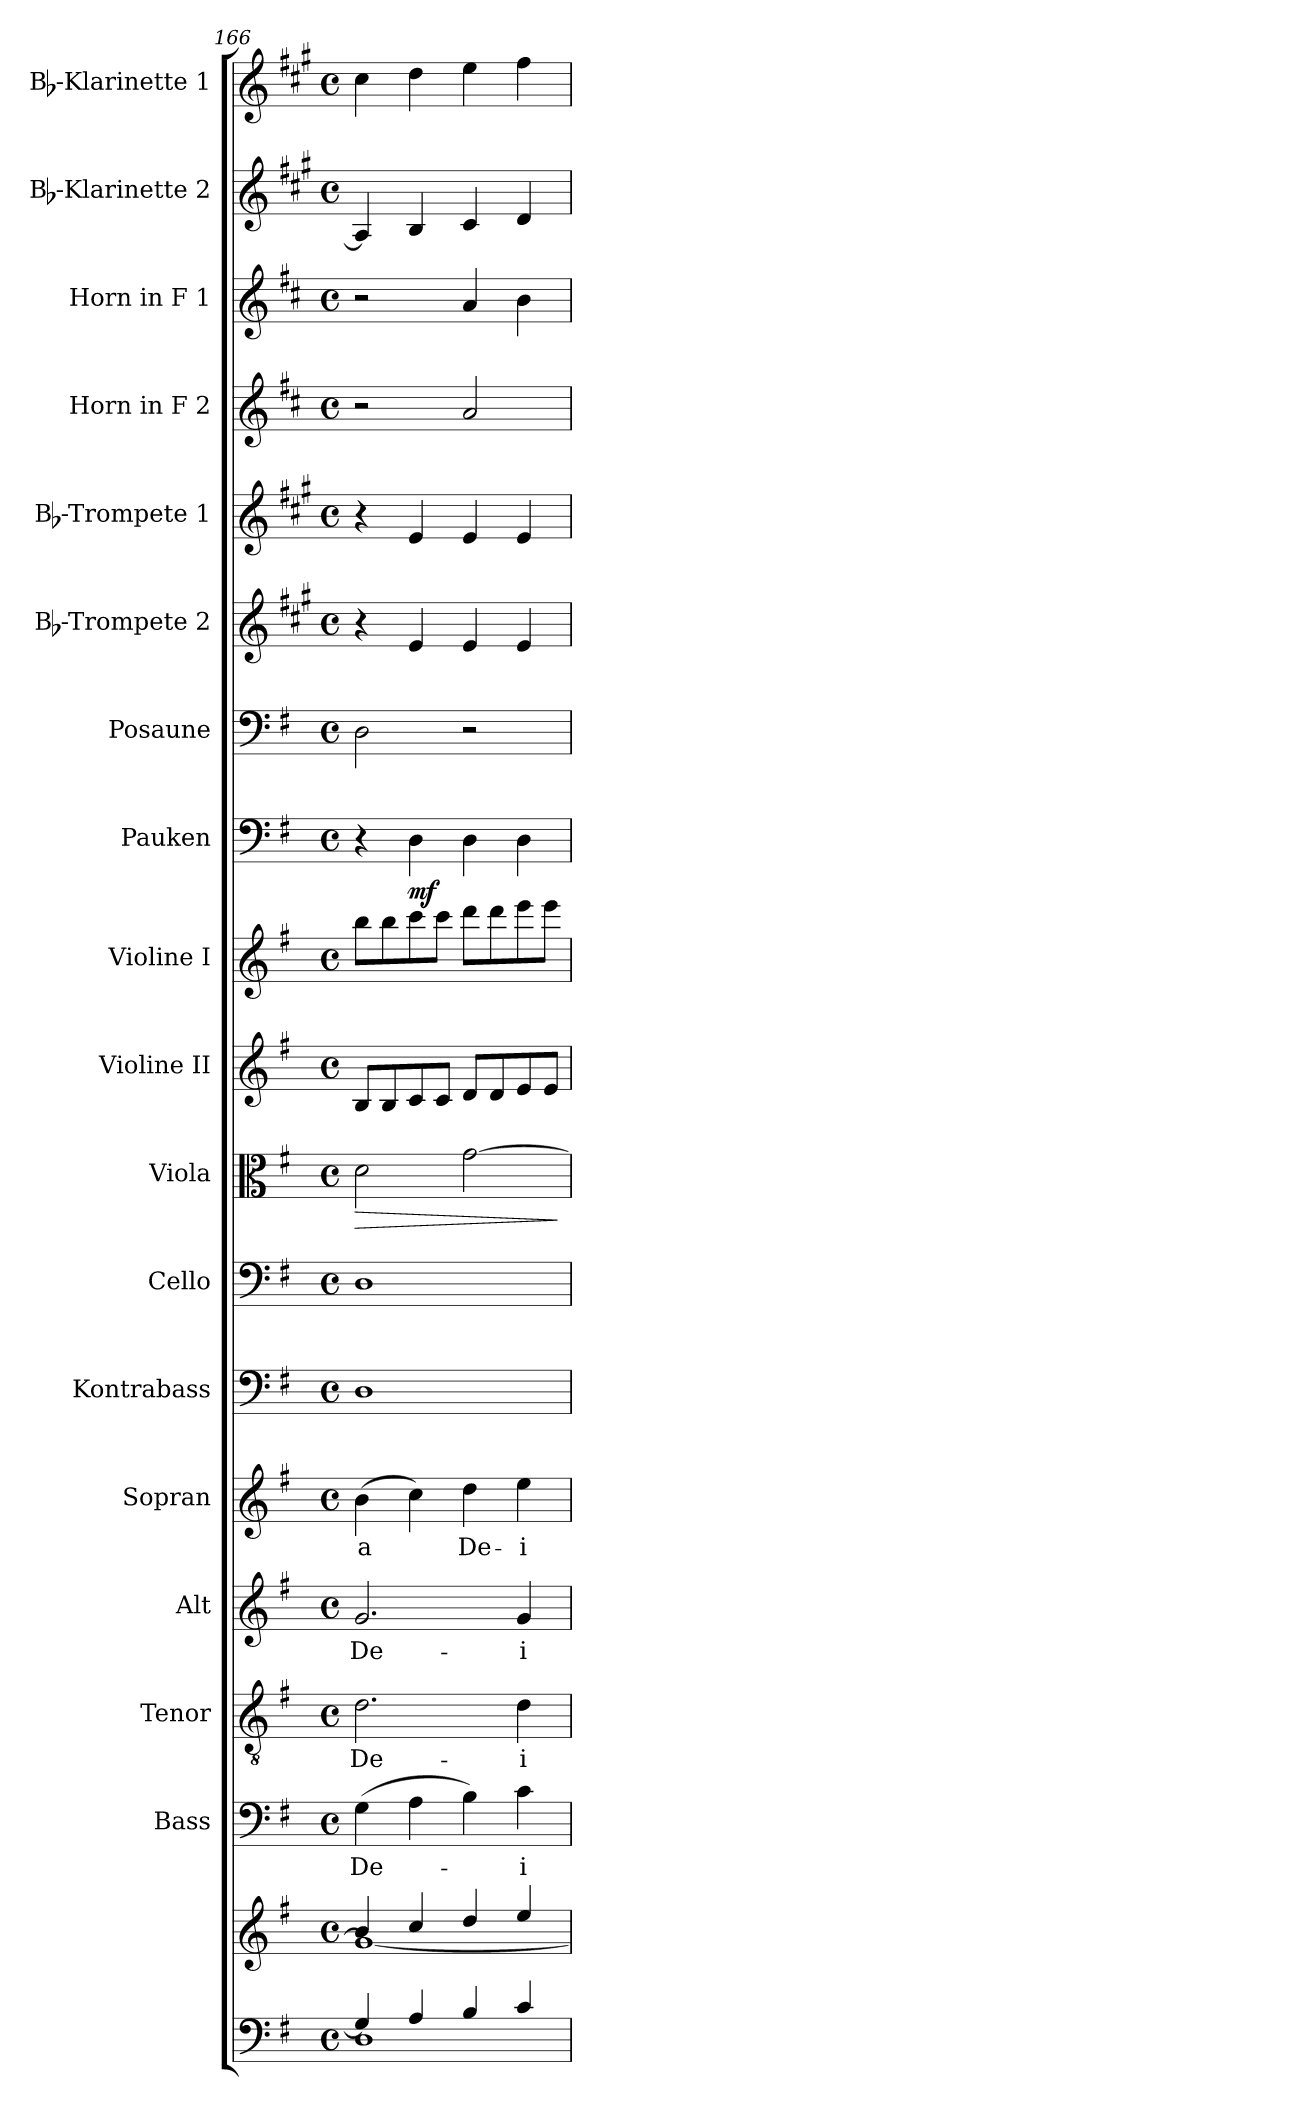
**kern	**kern	**kern	**text	**kern	**text	**kern	**text	**kern	**text	**kern	**kern	**kern	**dynam	**kern	**kern	**kern	**dynam	**kern	**kern	**kern	**kern	**kern	**kern	**kern
*part18	*part18	*part17	*part17	*part16	*part16	*part15	*part15	*part14	*part14	*part13	*part12	*part11	*part11	*part10	*part9	*part8	*part8	*part7	*part6	*part5	*part4	*part3	*part2	*part1
*staff19	*staff18	*staff17	*staff17	*staff16	*staff16	*staff15	*staff15	*staff14	*staff14	*staff13	*staff12	*staff11	*staff11	*staff10	*staff9	*staff8	*staff8	*staff7	*staff6	*staff5	*staff4	*staff3	*staff2	*staff1
*	*	*I"Bass	*	*I"Tenor	*	*I"Alt	*	*I"Sopran	*	*I"Kontrabass	*I"Cello	*I"Viola	*	*I"Violine II	*I"Violine I	*I"Pauken	*	*I"Posaune	*I"Bb-Trompete 2	*I"Bb-Trompete 1	*I"Horn in F 2	*I"Horn in F 1	*I"Bb-Klarinette 2	*I"Bb-Klarinette 1
*	*	*I'B.	*	*I'T.	*	*I'A.	*	*I'S.	*	*I'Kb.	*	*I'Vla.	*	*I'Vl. II	*I'Vl. I	*I'Pk.	*	*I'Pos.	*I'Bb Trp. 2	*I'Bb Trp. 1	*	*	*I'Bb Kl. 2	*I'Bb Kl. 1
*clefF4	*clefG2	*clefF4	*	*clefGv2	*	*clefG2	*	*clefG2	*	*clefF4	*clefF4	*clefC3	*	*clefG2	*clefG2	*clefF4	*	*clefF4	*clefG2	*clefG2	*clefG2	*clefG2	*clefG2	*clefG2
*	*	*	*	*	*	*	*	*	*	*ITrd7c12	*	*	*	*	*	*	*	*	*ITrd1c2	*ITrd1c2	*ITrd4c7	*ITrd4c7	*ITrd1c2	*ITrd1c2
*k[f#]	*k[f#]	*k[f#]	*	*k[f#]	*	*k[f#]	*	*k[f#]	*	*k[f#]	*k[f#]	*k[f#]	*	*k[f#]	*k[f#]	*k[f#]	*	*k[f#]	*k[f#]	*k[f#]	*k[f#]	*k[f#]	*k[f#]	*k[f#]
*G:	*G:	*G:	*	*G:	*	*G:	*	*G:	*	*G:	*G:	*G:	*	*G:	*G:	*G:	*	*G:	*G:	*G:	*G:	*G:	*G:	*G:
*M4/4	*M4/4	*M4/4	*	*M4/4	*	*M4/4	*	*M4/4	*	*M4/4	*M4/4	*M4/4	*	*M4/4	*M4/4	*M4/4	*	*M4/4	*M4/4	*M4/4	*M4/4	*M4/4	*M4/4	*M4/4
*met(c)	*met(c)	*met(c)	*	*met(c)	*	*met(c)	*	*met(c)	*	*met(c)	*met(c)	*met(c)	*	*met(c)	*met(c)	*met(c)	*	*met(c)	*met(c)	*met(c)	*met(c)	*met(c)	*met(c)	*met(c)
=166	=166	=166	=166	=166	=166	=166	=166	=166	=166	=166	=166	=166	=166	=166	=166	=166	=166	=166	=166	=166	=166	=166	=166	=166
*^	*^	*	*	*	*	*	*	*	*	*	*	*	*	*	*	*	*	*	*	*	*	*	*	*
!	!	!	!	!	!LO:LY:b	!	!LO:LY:b	!	!LO:LY:b	!	!LO:LY:b	!	!	!	!LO:HP:b	!	!	!	!	!	!	!	!	!	!	!
4G/]	1D	4b/	1g_	(>4G\	De-	2.d\	De-	2.g/	De-	(>4b\	-a	1DD	1D	2d\	>	8B/L	8bb\L	4r	.	2D\	4r	4r	2r	2r	4G/]	4b\
.	.	.	.	.	.	.	.	.	.	.	.	.	.	.	.	8B/	8bb\	.	.	.	.	.	.	.	.	.
!	!	!	!	!	!	!	!	!	!	!	!	!	!	!	!	!	!	!	!LO:DY:b	!	!	!	!	!	!	!
4A/	.	4cc/	.	4A\	.	.	.	.	.	4cc\)	.	.	.	.	.	8c/	8ccc\	4D\	mf	.	4d/	4d/	.	.	4A/	4cc\
.	.	.	.	.	.	.	.	.	.	.	.	.	.	.	.	8c/J	8ccc\J	.	.	.	.	.	.	.	.	.
!	!	!	!	!	!	!	!	!	!	!	!LO:LY:b	!	!	!	!	!	!	!	!	!	!	!	!	!	!	!
4B/	.	4dd/	.	4B\)	.	.	.	.	.	4dd\	De-	.	.	[2g\	.	8d/L	8ddd\L	4D\	.	2r	4d/	4d/	2d/	4d/	4B/	4dd\
.	.	.	.	.	.	.	.	.	.	.	.	.	.	.	.	8d/	8ddd\	.	.	.	.	.	.	.	.	.
!	!	!	!	!	!LO:LY:b	!	!LO:LY:b	!	!LO:LY:b	!	!LO:LY:b	!	!	!	!	!	!	!	!	!	!	!	!	!	!	!
4c/	.	4ee/	.	4c\	-i	4d\	-i	4g/	-i	4ee\	-i	.	.	.	.	8e/	8eee\	4D\	.	.	4d/	4d/	.	4e\	4c/	4ee\
.	.	.	.	.	.	.	.	.	.	.	.	.	.	.	.	8e/J	8eee\J	.	.	.	.	.	.	.	.	.
*v	*v	*	*	*	*	*	*	*	*	*	*	*	*	*	*	*	*	*	*	*	*	*	*	*	*	*
*	*v	*v	*	*	*	*	*	*	*	*	*	*	*	*	*	*	*	*	*	*	*	*	*	*	*
.	.	.	.	.	.	.	.	.	.	.	.	.	]	.	.	.	.	.	.	.	.	.	.	.
=	=	=	=	=	=	=	=	=	=	=	=	=	=	=	=	=	=	=	=	=	=	=	=	=
*-	*-	*-	*-	*-	*-	*-	*-	*-	*-	*-	*-	*-	*-	*-	*-	*-	*-	*-	*-	*-	*-	*-	*-	*-
